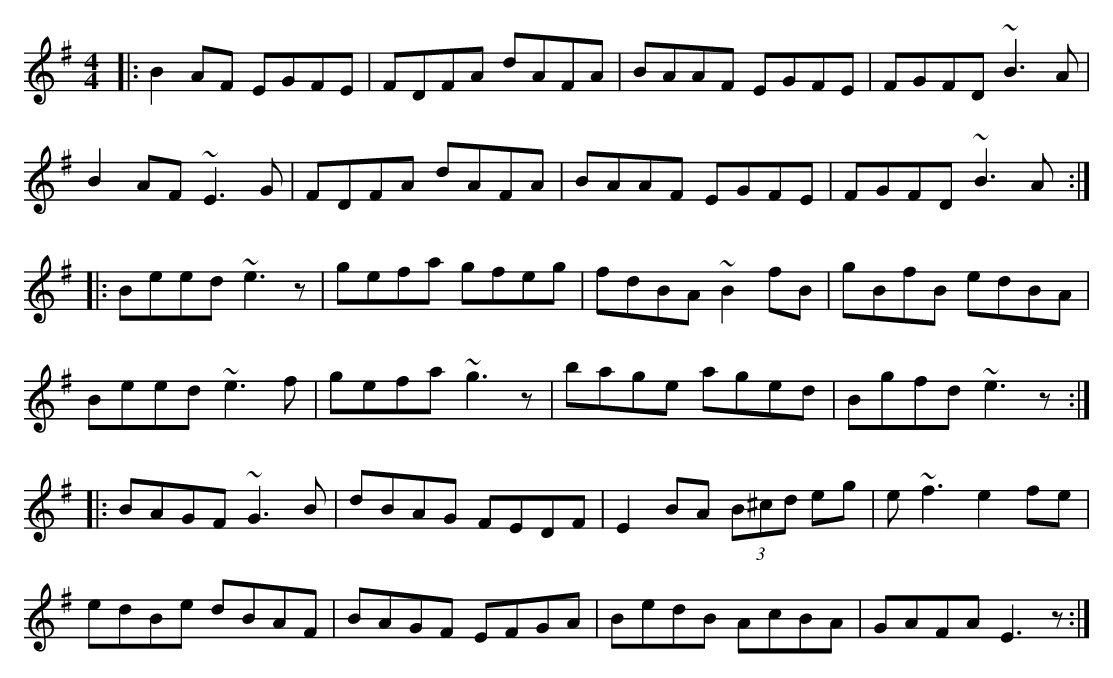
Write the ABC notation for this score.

X:1
M:4/4
K:Emin
|:B2AF EGFE|FDFA dAFA|BAAF EGFE|FGFD ~B3A|
B2AF ~E3G|FDFA dAFA|BAAF EGFE|FGFD ~B3A:|
|:Beed ~e3z|gefa gfeg|fdBA ~B2fB|gBfB edBA|
Beed ~e3f|gefa ~g3z|bage aged|Bgfd ~e3z:|
|:BAGF ~G3B|dBAG FEDF|E2BA (3B^cd eg|e~f3 e2fe|
edBe dBAF|BAGF EFGA|BedB AcBA|GAFA E3z:|
